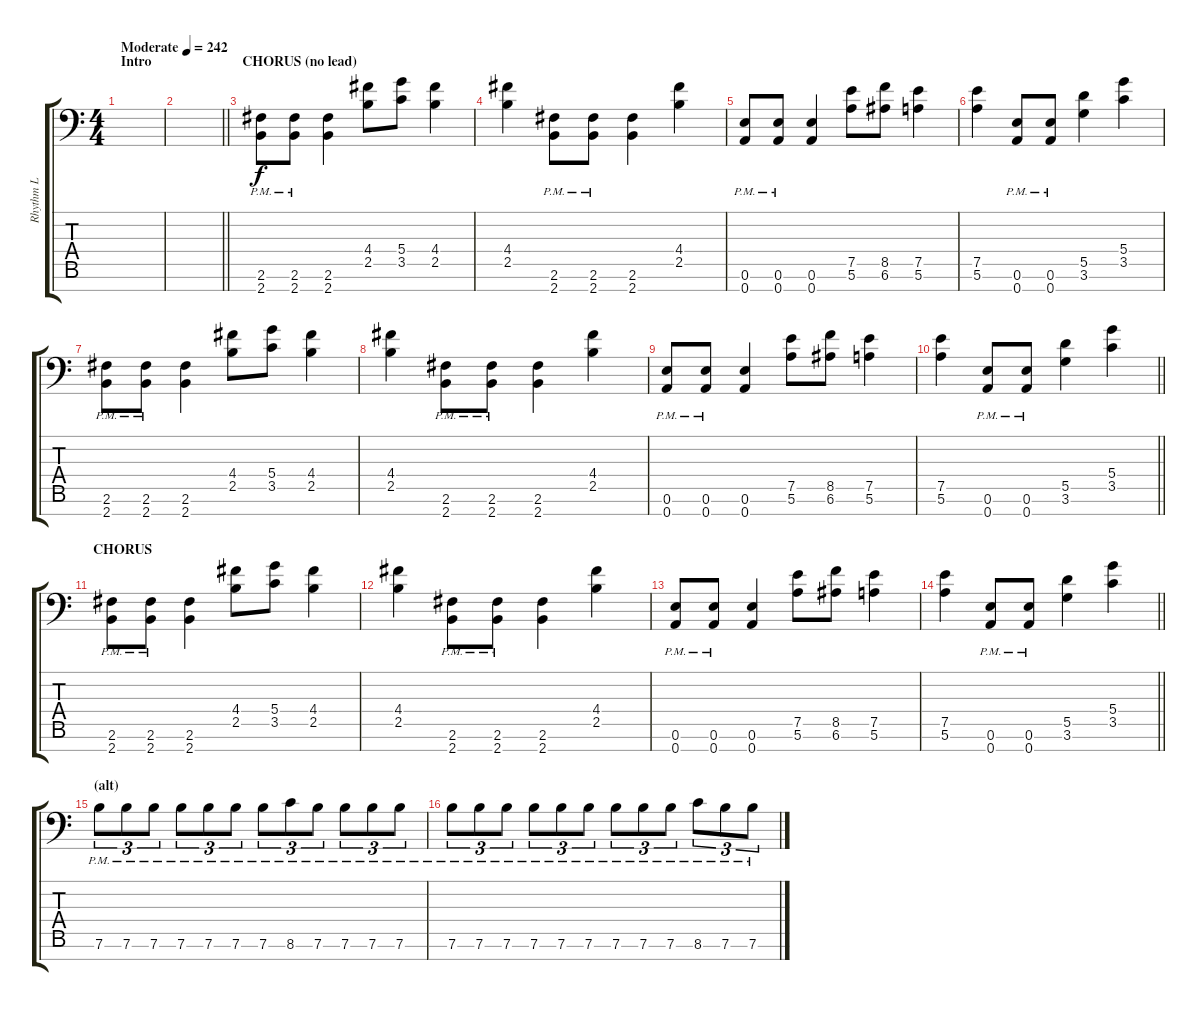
\track ("Rhythm L" "Rhythm L") {instrument distortionguitar}
\staff {score tabs}
\tuning (E4 B3 G3 D3 A2 E2 A1) {hide}
\ts (4 4)
\section ("" "Intro")
\tempo (242 "Moderate")
\clef f4
\ks c
|
\barLineRight lightlight
|
\section ("" "CHORUS (no lead)")
(2.6{pm} 2.7{pm}).8 (2.6{pm} 2.7{pm}).8 (2.6 2.7).4 (4.4 2.5).8 (5.4 3.5).8 (4.4 2.5).4 |
(4.4 2.5).4 (2.6{pm} 2.7{pm}).8 (2.6{pm} 2.7{pm}).8 (2.6 2.7).4 (4.4 2.5).4 |
(0.6{pm} 0.7{pm}).8 (0.6{pm} 0.7{pm}).8 (0.6 0.7).4 (7.5 5.6).8 (8.5 6.6).8 (7.5 5.6).4 |
(7.5 5.6).4 (0.6{pm} 0.7{pm}).8 (0.6{pm} 0.7{pm}).8 (5.5 3.6).4 (5.4 3.5).4 |
(2.6{pm} 2.7{pm}).8 (2.6{pm} 2.7{pm}).8 (2.6 2.7).4 (4.4 2.5).8 (5.4 3.5).8 (4.4 2.5).4 |
(4.4 2.5).4 (2.6{pm} 2.7{pm}).8 (2.6{pm} 2.7{pm}).8 (2.6 2.7).4 (4.4 2.5).4 |
(0.6{pm} 0.7{pm}).8 (0.6{pm} 0.7{pm}).8 (0.6 0.7).4 (7.5 5.6).8 (8.5 6.6).8 (7.5 5.6).4 |
\barLineRight lightlight
(7.5 5.6).4 (0.6{pm} 0.7{pm}).8 (0.6{pm} 0.7{pm}).8 (5.5 3.6).4 (5.4 3.5).4 |
\section ("" "CHORUS")
(2.6{pm} 2.7{pm}).8 (2.6{pm} 2.7{pm}).8 (2.6 2.7).4 (4.4 2.5).8 (5.4 3.5).8 (4.4 2.5).4 |
(4.4 2.5).4 (2.6{pm} 2.7{pm}).8 (2.6{pm} 2.7{pm}).8 (2.6 2.7).4 (4.4 2.5).4 |
(0.6{pm} 0.7{pm}).8 (0.6{pm} 0.7{pm}).8 (0.6 0.7).4 (7.5 5.6).8 (8.5 6.6).8 (7.5 5.6).4 |
\barLineRight lightlight
(7.5 5.6).4 (0.6{pm} 0.7{pm}).8 (0.6{pm} 0.7{pm}).8 (5.5 3.6).4 (5.4 3.5).4 |
\section ("" "(alt)")
7.6{pm}.8{tu (3 2)} 7.6{pm}.8{tu (3 2)} 7.6{pm}.8{tu (3 2)} 7.6{pm}.8{tu (3 2)} 7.6{pm}.8{tu (3 2)} 7.6{pm}.8{tu (3 2)} 7.6{pm}.8{tu (3 2)} 8.6{pm}.8{tu (3 2)} 7.6{pm}.8{tu (3 2)} 7.6{pm}.8{tu (3 2)} 7.6{pm}.8{tu (3 2)} 7.6{pm}.8{tu (3 2)} |
7.6{pm}.8{tu (3 2)} 7.6{pm}.8{tu (3 2)} 7.6{pm}.8{tu (3 2)} 7.6{pm}.8{tu (3 2)} 7.6{pm}.8{tu (3 2)} 7.6{pm}.8{tu (3 2)} 7.6{pm}.8{tu (3 2)} 7.6{pm}.8{tu (3 2)} 7.6{pm}.8{tu (3 2)} 8.6{pm}.8{tu (3 2)} 7.6{pm}.8{tu (3 2)} 7.6{pm}.8{tu (3 2)}
